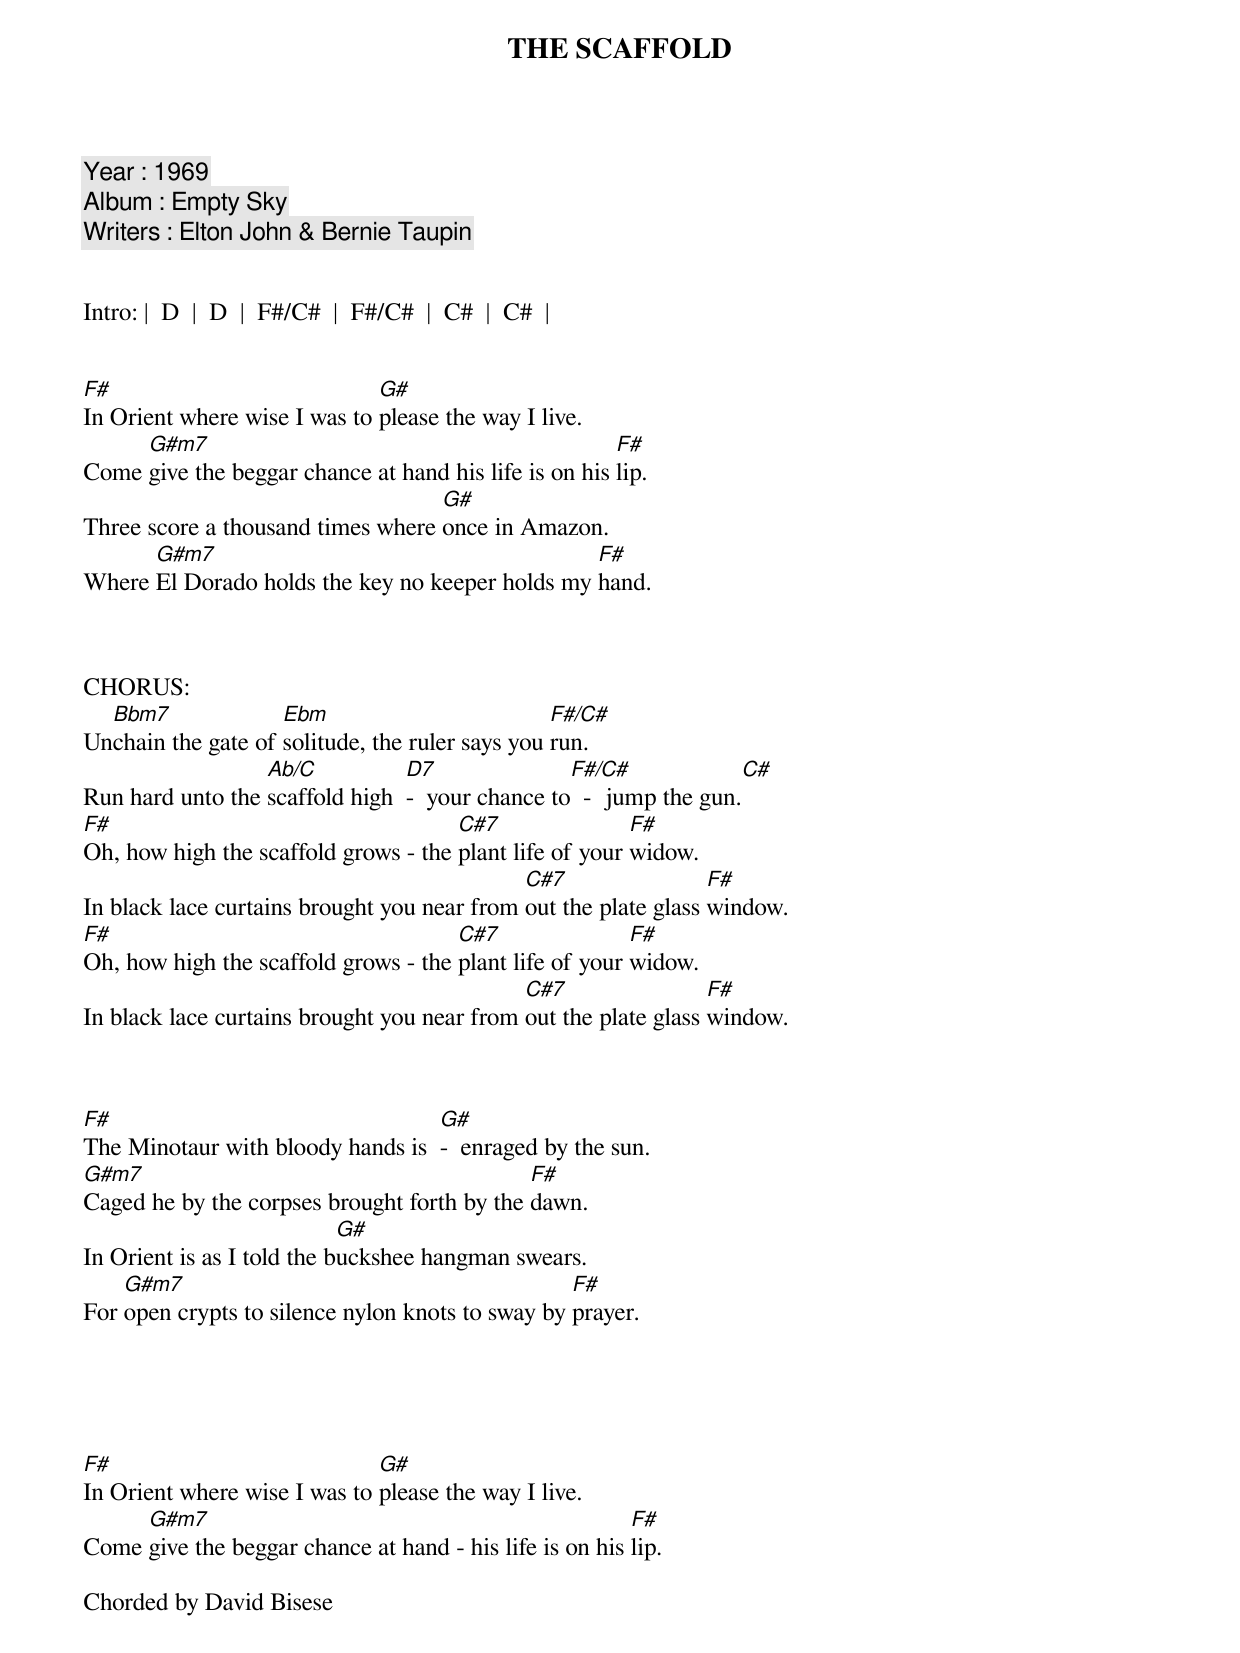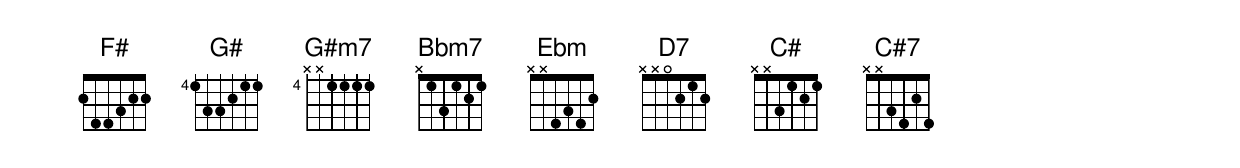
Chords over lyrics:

THE SCAFFOLD

   Year : 1969
  Album : Empty Sky
Writers : Elton John & Bernie Taupin


Intro: |  D  |  D  |  F#/C#  |  F#/C#  |  C#  |  C#  |


F#                            G#
In Orient where wise I was to please the way I live.
     G#m7                                              F#
Come give the beggar chance at hand his life is on his lip.
                                   G#
Three score a thousand times where once in Amazon.
      G#m7                                       F#
Where El Dorado holds the key no keeper holds my hand.



CHORUS:
  Bbm7              Ebm                          F#/C#
Unchain the gate of solitude, the ruler says you run.
                  Ab/C           D7               F#/C#              C#
Run hard unto the scaffold high  -  your chance to  -  jump the gun.
F#                                    C#7                F#
Oh, how high the scaffold grows - the plant life of your widow.
                                             C#7                 F#
In black lace curtains brought you near from out the plate glass window.
F#                                    C#7                F#
Oh, how high the scaffold grows - the plant life of your widow.
                                             C#7                 F#
In black lace curtains brought you near from out the plate glass window.



F#                                 G#
The Minotaur with bloody hands is  -  enraged by the sun.
G#m7                                         F#
Caged he by the corpses brought forth by the dawn.
                            G#
In Orient is as I told the buckshee hangman swears.
    G#m7                                          F#
For open crypts to silence nylon knots to sway by prayer.


{Repeat Chorus}



F#                            G#
In Orient where wise I was to please the way I live.
     G#m7                                                F#
Come give the beggar chance at hand - his life is on his lip.

Chorded by David Bisese
